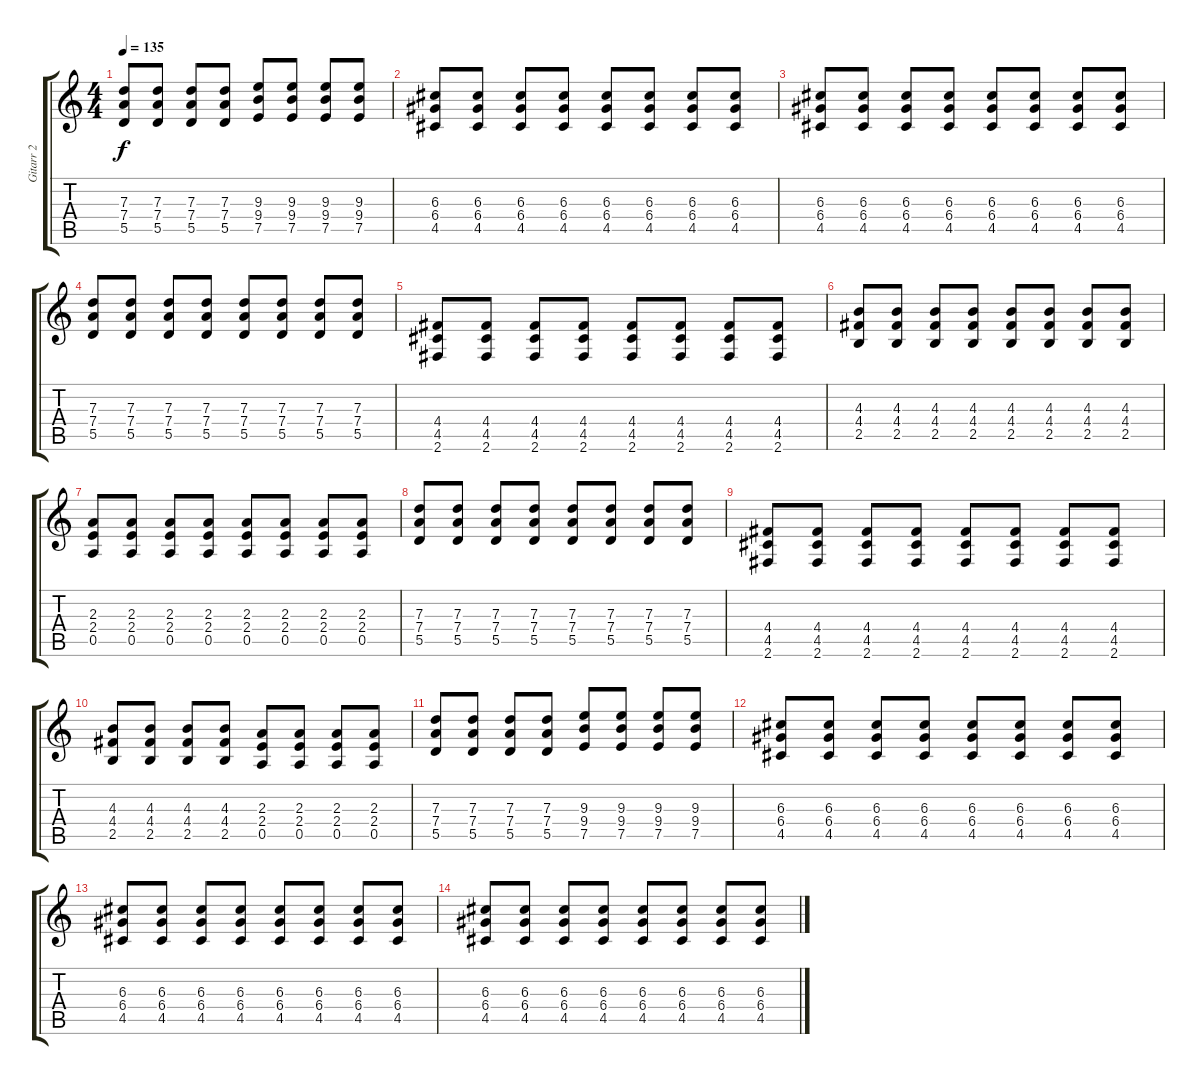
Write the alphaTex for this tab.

\track ("Gitarr 2" "Gitarr 2") {instrument distortionguitar}
\staff {score tabs}
\tuning (E4 B3 G3 D3 A2 E2) {hide}
\ts (4 4)
\tempo 135
\clef g2
\ks c
(7.3 7.4 5.5).8{dy f} (7.3 7.4 5.5).8 (7.3 7.4 5.5).8 (7.3 7.4 5.5).8 (9.3 9.4 7.5).8 (9.3 9.4 7.5).8 (9.3 9.4 7.5).8 (9.3 9.4 7.5).8 |
(6.3 6.4 4.5).8 (6.3 6.4 4.5).8 (6.3 6.4 4.5).8 (6.3 6.4 4.5).8 (6.3 6.4 4.5).8 (6.3 6.4 4.5).8 (6.3 6.4 4.5).8 (6.3 6.4 4.5).8 |
(6.3 6.4 4.5).8 (6.3 6.4 4.5).8 (6.3 6.4 4.5).8 (6.3 6.4 4.5).8 (6.3 6.4 4.5).8 (6.3 6.4 4.5).8 (6.3 6.4 4.5).8 (6.3 6.4 4.5).8 |
(7.3 7.4 5.5).8 (7.3 7.4 5.5).8 (7.3 7.4 5.5).8 (7.3 7.4 5.5).8 (7.3 7.4 5.5).8 (7.3 7.4 5.5).8 (7.3 7.4 5.5).8 (7.3 7.4 5.5).8 |
(4.4 4.5 2.6).8 (4.4 4.5 2.6).8 (4.4 4.5 2.6).8 (4.4 4.5 2.6).8 (4.4 4.5 2.6).8 (4.4 4.5 2.6).8 (4.4 4.5 2.6).8 (4.4 4.5 2.6).8 |
(4.3 4.4 2.5).8 (4.3 4.4 2.5).8 (4.3 4.4 2.5).8 (4.3 4.4 2.5).8 (4.3 4.4 2.5).8 (4.3 4.4 2.5).8 (4.3 4.4 2.5).8 (4.3 4.4 2.5).8 |
(2.3 2.4 0.5).8 (2.3 2.4 0.5).8 (2.3 2.4 0.5).8 (2.3 2.4 0.5).8 (2.3 2.4 0.5).8 (2.3 2.4 0.5).8 (2.3 2.4 0.5).8 (2.3 2.4 0.5).8 |
(7.3 7.4 5.5).8 (7.3 7.4 5.5).8 (7.3 7.4 5.5).8 (7.3 7.4 5.5).8 (7.3 7.4 5.5).8 (7.3 7.4 5.5).8 (7.3 7.4 5.5).8 (7.3 7.4 5.5).8 |
(4.4 4.5 2.6).8 (4.4 4.5 2.6).8 (4.4 4.5 2.6).8 (4.4 4.5 2.6).8 (4.4 4.5 2.6).8 (4.4 4.5 2.6).8 (4.4 4.5 2.6).8 (4.4 4.5 2.6).8 |
(4.3 4.4 2.5).8 (4.3 4.4 2.5).8 (4.3 4.4 2.5).8 (4.3 4.4 2.5).8 (2.3 2.4 0.5).8 (2.3 2.4 0.5).8 (2.3 2.4 0.5).8 (2.3 2.4 0.5).8 |
(7.3 7.4 5.5).8 (7.3 7.4 5.5).8 (7.3 7.4 5.5).8 (7.3 7.4 5.5).8 (9.3 9.4 7.5).8 (9.3 9.4 7.5).8 (9.3 9.4 7.5).8 (9.3 9.4 7.5).8 |
(6.3 6.4 4.5).8 (6.3 6.4 4.5).8 (6.3 6.4 4.5).8 (6.3 6.4 4.5).8 (6.3 6.4 4.5).8 (6.3 6.4 4.5).8 (6.3 6.4 4.5).8 (6.3 6.4 4.5).8 |
(6.3 6.4 4.5).8 (6.3 6.4 4.5).8 (6.3 6.4 4.5).8 (6.3 6.4 4.5).8 (6.3 6.4 4.5).8 (6.3 6.4 4.5).8 (6.3 6.4 4.5).8 (6.3 6.4 4.5).8 |
(6.3 6.4 4.5).8 (6.3 6.4 4.5).8 (6.3 6.4 4.5).8 (6.3 6.4 4.5).8 (6.3 6.4 4.5).8 (6.3 6.4 4.5).8 (6.3 6.4 4.5).8 (6.3 6.4 4.5).8
